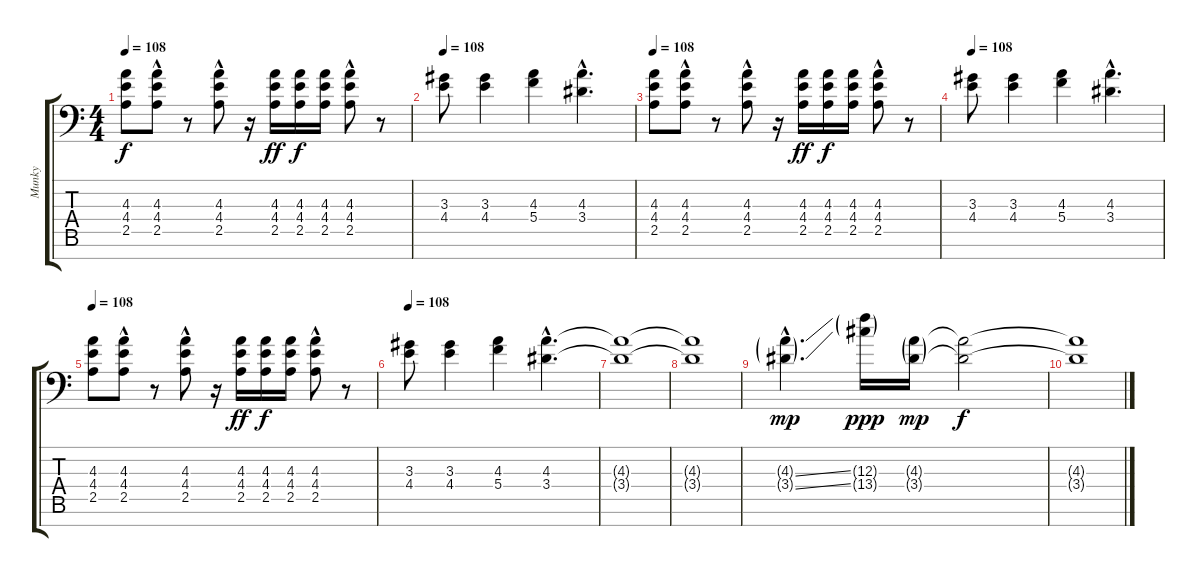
\track ("Munky" "Munky") {instrument distortionguitar}
\staff {score tabs}
\tuning (D4 A3 F3 C3 G2 D2 A1) {hide}
\ts (4 4)
\tempo 108
\clef f4
\ks c
(4.3 4.4 2.5).8{dy f} (4.3{hac} 4.4{hac} 2.5{hac}).8 r.8 (4.3{hac} 4.4{hac} 2.5{hac}).8 r.16 (4.3 4.4 2.5).16{dy ff} (4.3 4.4 2.5).16{dy f} (4.3 4.4 2.5).16 (4.3{hac} 4.4{hac} 2.5{hac}).8 r.8 |
\tempo 108
(3.3 4.4).8 (3.3 4.4).4 (4.3 5.4).4 (4.3{hac} 3.4{hac}).4{d} |
\tempo 108
(4.3 4.4 2.5).8 (4.3{hac} 4.4{hac} 2.5{hac}).8 r.8 (4.3{hac} 4.4{hac} 2.5{hac}).8 r.16 (4.3 4.4 2.5).16{dy ff} (4.3 4.4 2.5).16{dy f} (4.3 4.4 2.5).16 (4.3{hac} 4.4{hac} 2.5{hac}).8 r.8 |
\tempo 108
(3.3 4.4).8 (3.3 4.4).4 (4.3 5.4).4 (4.3{hac} 3.4{hac}).4{d} |
\tempo 108
(4.3 4.4 2.5).8 (4.3{hac} 4.4{hac} 2.5{hac}).8 r.8 (4.3{hac} 4.4{hac} 2.5{hac}).8 r.16 (4.3 4.4 2.5).16{dy ff} (4.3 4.4 2.5).16{dy f} (4.3 4.4 2.5).16 (4.3{hac} 4.4{hac} 2.5{hac}).8 r.8 |
\tempo 108
(3.3 4.4).8 (3.3 4.4).4 (4.3 5.4).4 (4.3{hac} 3.4{hac}).4{d} |
(4.3{t} 3.4{t}).1 |
(4.3{t} 3.4{t}).1 |
(4.3{ss g hac} 3.4{ss g hac}).4{d dy mp} (12.3{g} 13.4{g}).16{dy ppp} (4.3{g} 3.4{g}).16{dy mp} (4.3{t} 3.4{t}).2{dy f} |
(4.3{t} 3.4{t}).1
